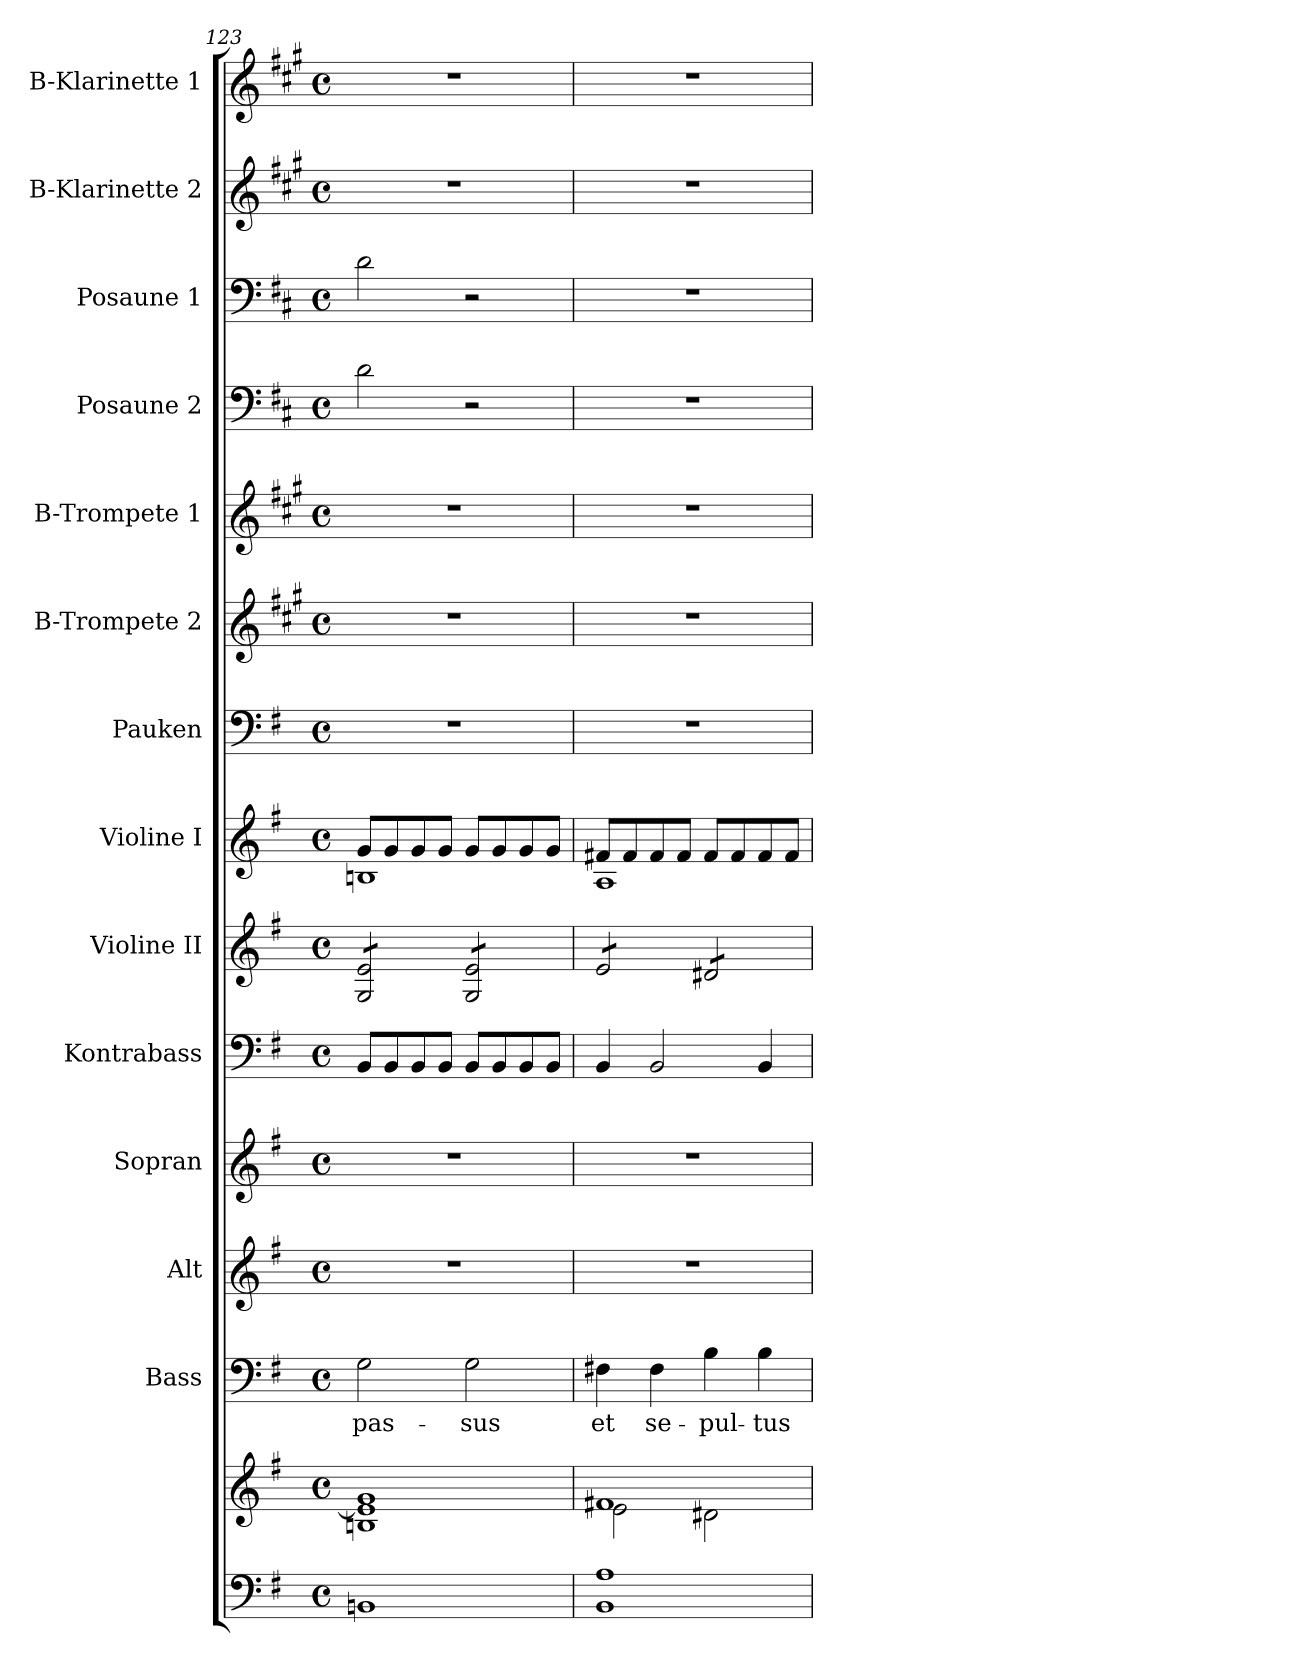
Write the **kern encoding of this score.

**kern	**kern	**kern	**text	**kern	**kern	**kern	**kern	**kern	**kern	**kern	**kern	**kern	**kern	**kern	**kern
*part14	*part14	*part13	*part13	*part12	*part11	*part10	*part9	*part8	*part7	*part6	*part5	*part4	*part3	*part2	*part1
*staff15	*staff14	*staff13	*staff13	*staff12	*staff11	*staff10	*staff9	*staff8	*staff7	*staff6	*staff5	*staff4	*staff3	*staff2	*staff1
*	*	*I"Bass	*	*I"Alt	*I"Sopran	*I"Kontrabass	*I"Violine II	*I"Violine I	*I"Pauken	*I"B-Trompete 2	*I"B-Trompete 1	*I"Posaune 2	*I"Posaune 1	*I"B-Klarinette 2	*I"B-Klarinette 1
*	*	*I'B.	*	*I'A.	*I'S.	*I'Kb.	*I'Vl. II	*I'Vl. I	*I'Pk.	*I'B Trp. 2	*I'B Trp. 1	*I'Pos. 2	*I'Pos. 1	*I'B Kl. 2	*I'B Kl. 1
!!LO:PB:g=z
*clefF4	*clefG2	*clefF4	*	*clefG2	*clefG2	*clefF4	*clefG2	*clefG2	*clefF4	*clefG2	*clefG2	*clefF4	*clefF4	*clefG2	*clefG2
*	*	*	*	*	*	*ITrd7c12	*	*	*	*ITrd1c2	*ITrd1c2	*ITrd4c7	*ITrd4c7	*ITrd1c2	*ITrd1c2
*k[f#]	*k[f#]	*k[f#]	*	*k[f#]	*k[f#]	*k[f#]	*k[f#]	*k[f#]	*k[f#]	*k[f#]	*k[f#]	*k[f#]	*k[f#]	*k[f#]	*k[f#]
*G:	*G:	*G:	*	*G:	*G:	*G:	*G:	*G:	*G:	*G:	*G:	*G:	*G:	*G:	*G:
*M4/4	*M4/4	*M4/4	*	*M4/4	*M4/4	*M4/4	*M4/4	*M4/4	*M4/4	*M4/4	*M4/4	*M4/4	*M4/4	*M4/4	*M4/4
*met(c)	*met(c)	*met(c)	*	*met(c)	*met(c)	*met(c)	*met(c)	*met(c)	*met(c)	*met(c)	*met(c)	*met(c)	*met(c)	*met(c)	*met(c)
=123	=123	=123	=123	=123	=123	=123	=123	=123	=123	=123	=123	=123	=123	=123	=123
*	*^	*	*	*	*	*	*	*	*	*	*	*	*	*	*
!	!	!	!	!LO:LY:b	!	!	!	!	!	!	!	!	!	!	!	!
*	*	*	*	*	*	*	*	*	*^	*	*	*	*	*	*	*
*	*	*	*	*	*	*	*	*tremolo	*	*	*	*	*	*	*	*	*
1BBn	1e] 1g	1Bn	2G\	pas-	1r	1r	8BBB/L	8G/ 8e/L	8g/L	1Bn	1r	1r	1r	2G\	2G\	1r	1r
.	.	.	.	.	.	.	8BBB/	8G/ 8e/	8g/	.	.	.	.	.	.	.	.
.	.	.	.	.	.	.	8BBB/	8G/ 8e/	8g/	.	.	.	.	.	.	.	.
.	.	.	.	.	.	.	8BBB/J	8G/ 8e/J	8g/J	.	.	.	.	.	.	.	.
!	!	!	!	!LO:LY:b	!	!	!	!	!	!	!	!	!	!	!	!	!
.	.	.	2G\	-sus	.	.	8BBB/L	8G/ 8e/L	8g/L	.	.	.	.	2r	2r	.	.
.	.	.	.	.	.	.	8BBB/	8G/ 8e/	8g/	.	.	.	.	.	.	.	.
.	.	.	.	.	.	.	8BBB/	8G/ 8e/	8g/	.	.	.	.	.	.	.	.
.	.	.	.	.	.	.	8BBB/J	8G/ 8e/J	8g/J	.	.	.	.	.	.	.	.
=124	=124	=124	=124	=124	=124	=124	=124	=124	=124	=124	=124	=124	=124	=124	=124	=124	=124
!	!	!	!	!LO:LY:b	!	!	!	!	!	!	!	!	!	!	!	!	!
1BB 1A	1f#X	2e\	4F#X\	et	1r	1r	4BBB/	8e/L	8f#X/L	1A	1r	1r	1r	1r	1r	1r	1r
.	.	.	.	.	.	.	.	8e/	8f#/	.	.	.	.	.	.	.	.
!	!	!	!	!LO:LY:b	!	!	!	!	!	!	!	!	!	!	!	!	!
.	.	.	4F#\	se-	.	.	2BBB/	8e/	8f#/	.	.	.	.	.	.	.	.
.	.	.	.	.	.	.	.	8e/J	8f#/J	.	.	.	.	.	.	.	.
!	!	!	!	!LO:LY:b	!	!	!	!	!	!	!	!	!	!	!	!	!
.	.	2d#X\	4B\	-pul-	.	.	.	8d#X/L	8f#/L	.	.	.	.	.	.	.	.
.	.	.	.	.	.	.	.	8d#X/	8f#/	.	.	.	.	.	.	.	.
!	!	!	!	!LO:LY:b	!	!	!	!	!	!	!	!	!	!	!	!	!
.	.	.	4B\	-tus	.	.	4BBB/	8d#X/	8f#/	.	.	.	.	.	.	.	.
.	.	.	.	.	.	.	.	8d#X/J	8f#/J	.	.	.	.	.	.	.	.
*	*	*	*	*	*	*	*	*Xtremolo	*	*	*	*	*	*	*	*	*
*	*v	*v	*	*	*	*	*	*	*v	*v	*	*	*	*	*	*	*
=	=	=	=	=	=	=	=	=	=	=	=	=	=	=	=
*-	*-	*-	*-	*-	*-	*-	*-	*-	*-	*-	*-	*-	*-	*-	*-
